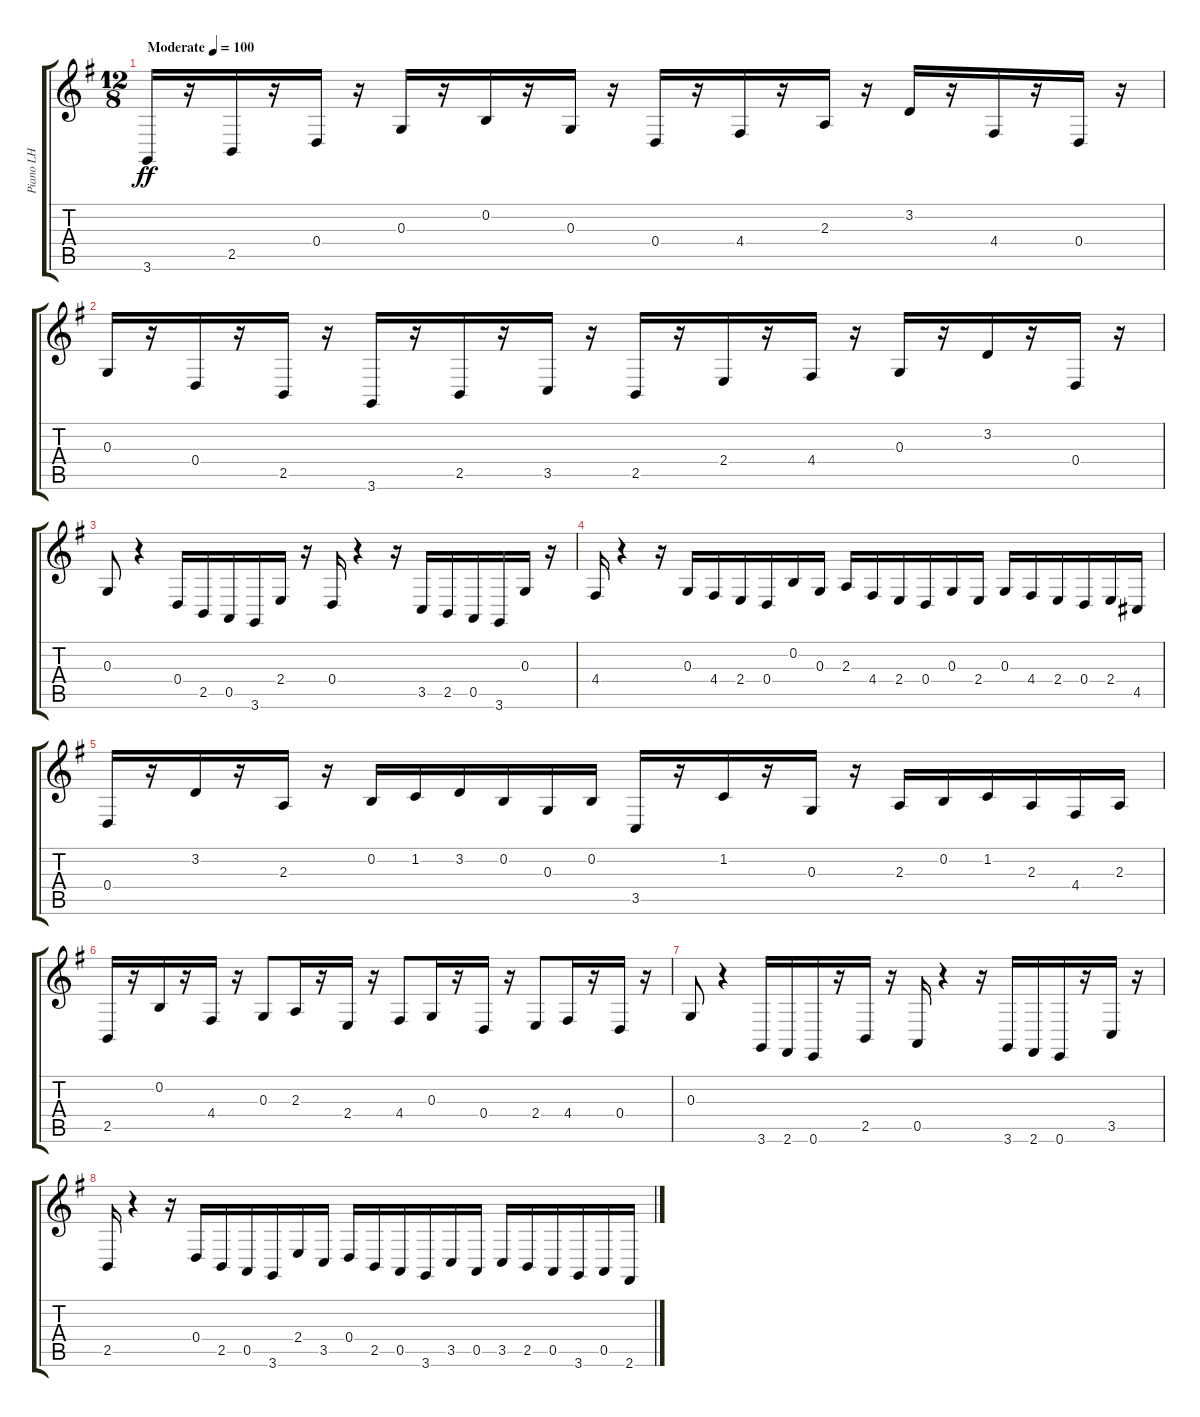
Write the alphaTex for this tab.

\track ("Piano LH" "Piano LH") {instrument acousticgrandpiano}
\staff {score tabs}
\tuning (E4 B3 G3 D3 A2 E2) {hide}
\ts (12 8)
\tempo (100 "Moderate")
\clef g2
\ks g
3.6.16{dy ff instrument acousticgrandpiano} r.16 2.5.16 r.16 0.4.16 r.16 0.3.16 r.16 0.2.16 r.16 0.3.16 r.16 0.4.16 r.16 4.4.16 r.16 2.3.16 r.16 3.2.16 r.16 4.4.16 r.16 0.4.16 r.16 |
0.3.16 r.16 0.4.16 r.16 2.5.16 r.16 3.6.16 r.16 2.5.16 r.16 3.5.16 r.16 2.5.16 r.16 2.4.16 r.16 4.4.16 r.16 0.3.16 r.16 3.2.16 r.16 0.4.16 r.16 |
0.3.8 r.4 0.4.16 2.5.16 0.5.16 3.6.16 2.4.16 r.16 0.4.16 r.4 r.16 3.5.16 2.5.16 0.5.16 3.6.16 0.3.16 r.16 |
4.4.16 r.4 r.16 0.3.16 4.4.16 2.4.16 0.4.16 0.2.16 0.3.16 2.3.16 4.4.16 2.4.16 0.4.16 0.3.16 2.4.16 0.3.16 4.4.16 2.4.16 0.4.16 2.4.16 4.5.16 |
0.4.16 r.16 3.2.16 r.16 2.3.16 r.16 0.2.16 1.2.16 3.2.16 0.2.16 0.3.16 0.2.16 3.5.16 r.16 1.2.16 r.16 0.3.16 r.16 2.3.16 0.2.16 1.2.16 2.3.16 4.4.16 2.3.16 |
2.5.16 r.16 0.2.16 r.16 4.4.16 r.16 0.3.8 2.3.16 r.16 2.4.16 r.16 4.4.8 0.3.16 r.16 0.4.16 r.16 2.4.8 4.4.16 r.16 0.4.16 r.16 |
0.3.8 r.4 3.6.16 2.6.16 0.6.16 r.16 2.5.16 r.16 0.5.16 r.4 r.16 3.6.16 2.6.16 0.6.16 r.16 3.5.16 r.16 |
2.5.16 r.4 r.16 0.4.16 2.5.16 0.5.16 3.6.16 2.4.16 3.5.16 0.4.16 2.5.16 0.5.16 3.6.16 3.5.16 0.5.16 3.5.16 2.5.16 0.5.16 3.6.16 0.5.16 2.6.16
